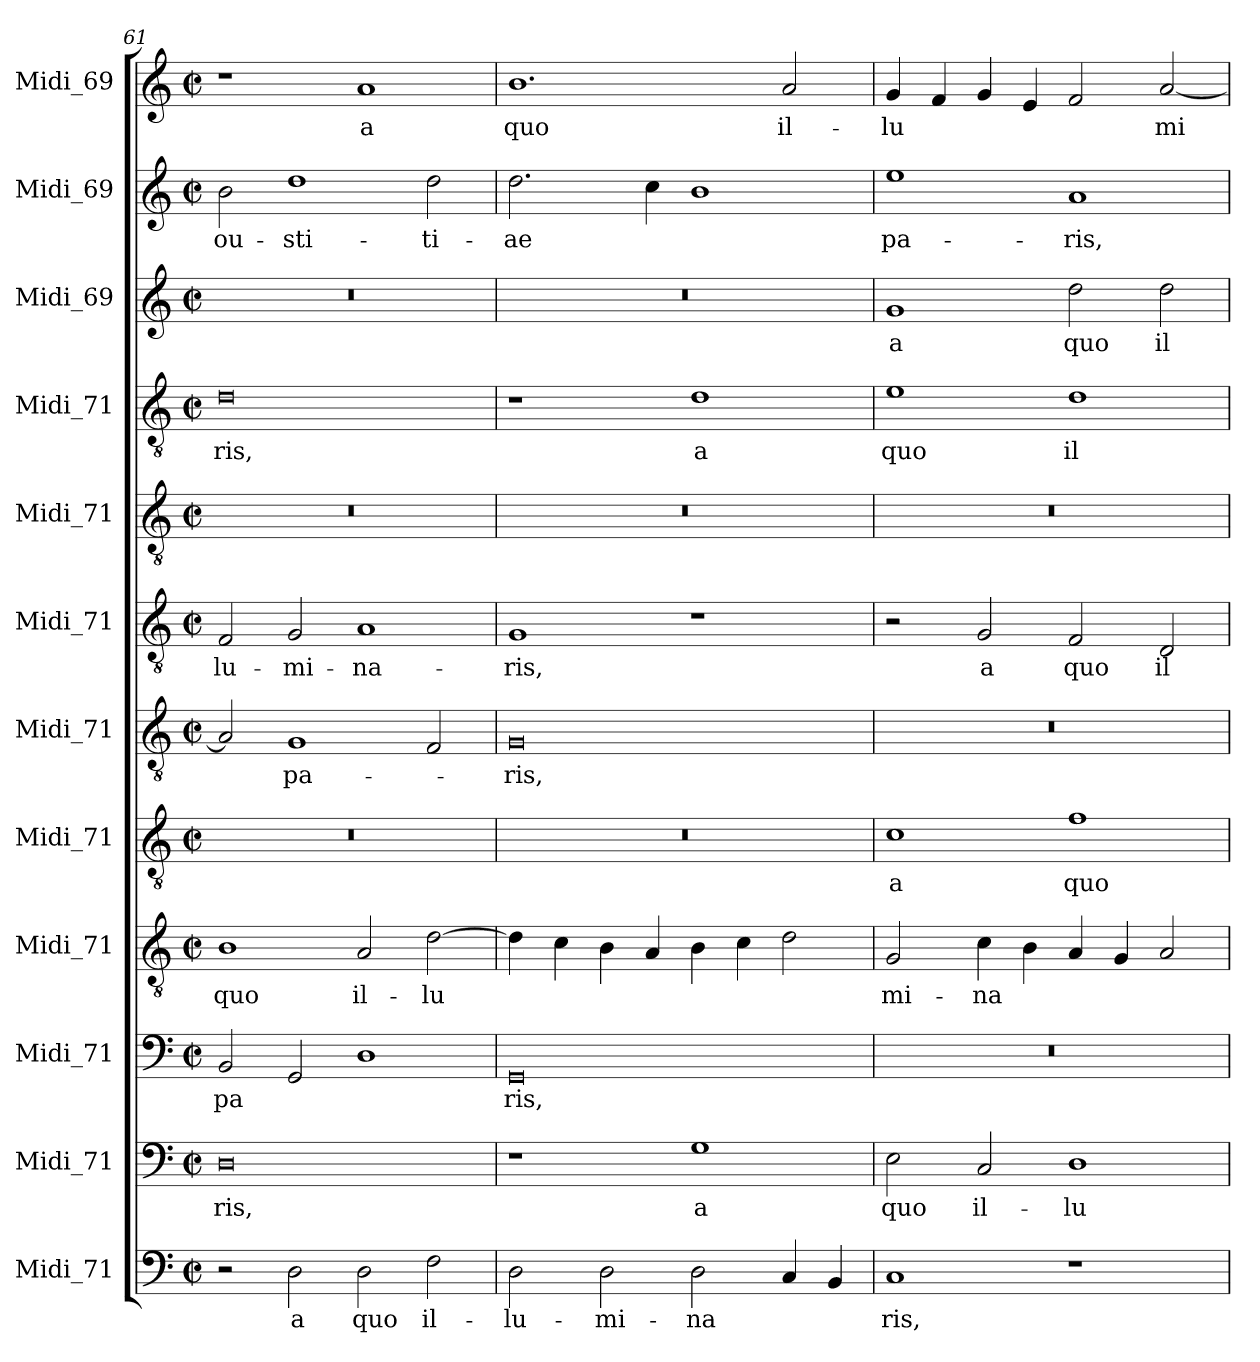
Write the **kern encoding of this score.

**kern	**text	**kern	**text	**kern	**text	**kern	**text	**kern	**text	**kern	**text	**kern	**text	**kern	**kern	**text	**kern	**text	**kern	**text	**kern	**text
*part12	*part12	*part11	*part11	*part10	*part10	*part9	*part9	*part8	*part8	*part7	*part7	*part6	*part6	*part5	*part4	*part4	*part3	*part3	*part2	*part2	*part1	*part1
*staff12	*staff12	*staff11	*staff11	*staff10	*staff10	*staff9	*staff9	*staff8	*staff8	*staff7	*staff7	*staff6	*staff6	*staff5	*staff4	*staff4	*staff3	*staff3	*staff2	*staff2	*staff1	*staff1
*I"Midi_71	*	*I"Midi_71	*	*I"Midi_71	*	*I"Midi_71	*	*I"Midi_71	*	*I"Midi_71	*	*I"Midi_71	*	*I"Midi_71	*I"Midi_71	*	*I"Midi_69	*	*I"Midi_69	*	*I"Midi_69	*
*clefF4	*	*clefF4	*	*clefF4	*	*clefGv2	*	*clefGv2	*	*clefGv2	*	*clefGv2	*	*clefGv2	*clefGv2	*	*clefG2	*	*clefG2	*	*clefG2	*
*k[]	*	*k[]	*	*k[]	*	*k[]	*	*k[]	*	*k[]	*	*k[]	*	*k[]	*k[]	*	*k[]	*	*k[]	*	*k[]	*
*C:	*	*C:	*	*C:	*	*C:	*	*C:	*	*C:	*	*C:	*	*C:	*C:	*	*C:	*	*C:	*	*C:	*
*M4/2	*	*M4/2	*	*M4/2	*	*M4/2	*	*M4/2	*	*M4/2	*	*M4/2	*	*M4/2	*M4/2	*	*M4/2	*	*M4/2	*	*M4/2	*
*met(c|)	*	*met(c|)	*	*met(c|)	*	*met(c|)	*	*met(c|)	*	*met(c|)	*	*met(c|)	*	*met(c|)	*met(c|)	*	*met(c|)	*	*met(c|)	*	*met(c|)	*
=61	=61	=61	=61	=61	=61	=61	=61	=61	=61	=61	=61	=61	=61	=61	=61	=61	=61	=61	=61	=61	=61	=61
!	!	!	!LO:LY:b	!	!LO:LY:b	!	!LO:LY:b	!	!	!	!	!	!LO:LY:b	!	!	!LO:LY:b	!	!	!	!LO:LY:b	!	!
2r	.	0D	ris,	2BB	pa	1B	quo	0r	.	2A]	.	2F	-lu-	0r	0d	ris,	0r	.	2b	ou-	1r	.
!	!LO:LY:b	!	!	!	!	!	!	!	!	!	!LO:LY:b	!	!LO:LY:b	!	!	!	!	!	!	!LO:LY:b	!	!
2D	a	.	.	2GG	.	.	.	.	.	1G	pa-	2G	-mi-	.	.	.	.	.	1dd	-sti-	.	.
!	!LO:LY:b	!	!	!	!	!	!LO:LY:b	!	!	!	!	!	!LO:LY:b	!	!	!	!	!	!	!	!	!LO:LY:b
2D	quo	.	.	1D	.	2A	il-	.	.	.	.	1A	-na-	.	.	.	.	.	.	.	1a	a
!	!LO:LY:b	!	!	!	!	!	!LO:LY:b	!	!	!	!	!	!	!	!	!	!	!	!	!LO:LY:b	!	!
2F	il-	.	.	.	.	[2d	-lu	.	.	2F	.	.	.	.	.	.	.	.	2dd	-ti-	.	.
=62	=62	=62	=62	=62	=62	=62	=62	=62	=62	=62	=62	=62	=62	=62	=62	=62	=62	=62	=62	=62	=62	=62
!	!LO:LY:b	!	!	!	!LO:LY:b	!	!	!	!	!	!LO:LY:b	!	!LO:LY:b	!	!	!	!	!	!	!LO:LY:b	!	!LO:LY:b
2D	-lu-	1r	.	0GG	ris,	4d]	.	0r	.	0G	-ris,	1G	-ris,	0r	1r	.	0r	.	2.dd	-ae	1.b	quo
.	.	.	.	.	.	4c	.	.	.	.	.	.	.	.	.	.	.	.	.	.	.	.
!	!LO:LY:b	!	!	!	!	!	!	!	!	!	!	!	!	!	!	!	!	!	!	!	!	!
2D	-mi-	.	.	.	.	4B	.	.	.	.	.	.	.	.	.	.	.	.	.	.	.	.
.	.	.	.	.	.	4A	.	.	.	.	.	.	.	.	.	.	.	.	4cc	.	.	.
!	!LO:LY:b	!	!LO:LY:b	!	!	!	!	!	!	!	!	!	!	!	!	!LO:LY:b	!	!	!	!	!	!
2D	-na	1G	a	.	.	4B	.	.	.	.	.	1r	.	.	1d	a	.	.	1b	.	.	.
.	.	.	.	.	.	4c	.	.	.	.	.	.	.	.	.	.	.	.	.	.	.	.
!	!	!	!	!	!	!	!	!	!	!	!	!	!	!	!	!	!	!	!	!	!	!LO:LY:b
4C	.	.	.	.	.	2d	.	.	.	.	.	.	.	.	.	.	.	.	.	.	2a	il-
4BB	.	.	.	.	.	.	.	.	.	.	.	.	.	.	.	.	.	.	.	.	.	.
=63	=63	=63	=63	=63	=63	=63	=63	=63	=63	=63	=63	=63	=63	=63	=63	=63	=63	=63	=63	=63	=63	=63
!	!LO:LY:b	!	!LO:LY:b	!	!	!	!LO:LY:b	!	!LO:LY:b	!	!	!	!	!	!	!LO:LY:b	!	!LO:LY:b	!	!LO:LY:b	!	!LO:LY:b
1C	ris,	2E	quo	0r	.	2G	mi-	1c	a	0r	.	2r	.	0r	1e	quo	1g	a	1ee	pa-	4g	-lu
.	.	.	.	.	.	.	.	.	.	.	.	.	.	.	.	.	.	.	.	.	4f	.
!	!	!	!LO:LY:b	!	!	!	!LO:LY:b	!	!	!	!	!	!LO:LY:b	!	!	!	!	!	!	!	!	!
.	.	2C	il-	.	.	4c	-na	.	.	.	.	2G	a	.	.	.	.	.	.	.	4g	.
.	.	.	.	.	.	4B	.	.	.	.	.	.	.	.	.	.	.	.	.	.	4e	.
!	!	!	!LO:LY:b	!	!	!	!	!	!LO:LY:b	!	!	!	!LO:LY:b	!	!	!LO:LY:b	!	!LO:LY:b	!	!LO:LY:b	!	!
1r	.	1D	-lu-	.	.	4A	.	1f	quo	.	.	2F	quo	.	1d	il-	2dd	quo	1a	-ris,	2f	.
.	.	.	.	.	.	4G	.	.	.	.	.	.	.	.	.	.	.	.	.	.	.	.
!	!	!	!	!	!	!	!	!	!	!	!	!	!LO:LY:b	!	!	!	!	!LO:LY:b	!	!	!	!LO:LY:b
.	.	.	.	.	.	2A	.	.	.	.	.	2D	il-	.	.	.	2dd	il-	.	.	[2a	mi
=	=	=	=	=	=	=	=	=	=	=	=	=	=	=	=	=	=	=	=	=	=	=
*-	*-	*-	*-	*-	*-	*-	*-	*-	*-	*-	*-	*-	*-	*-	*-	*-	*-	*-	*-	*-	*-	*-
